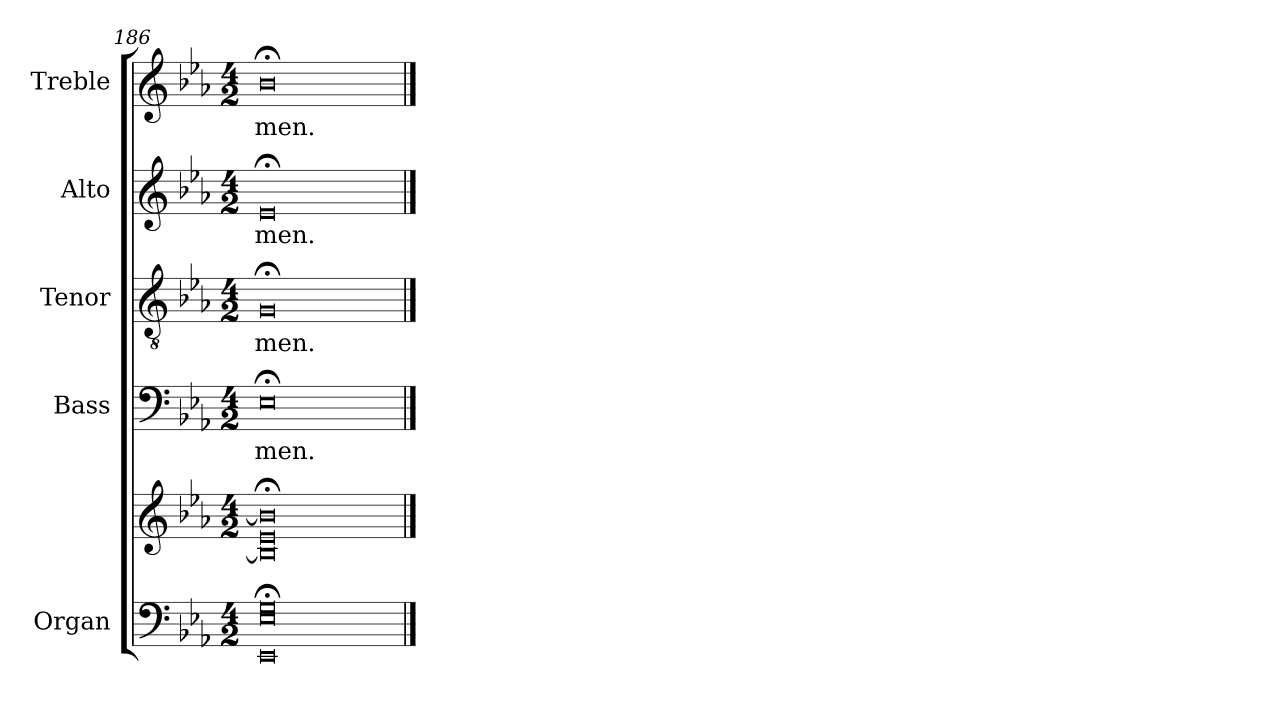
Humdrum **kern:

**kern	**kern	**kern	**text	**kern	**text	**kern	**text	**kern	**text
*part5	*part5	*part4	*part4	*part3	*part3	*part2	*part2	*part1	*part1
*staff6	*staff5	*staff4	*staff4	*staff3	*staff3	*staff2	*staff2	*staff1	*staff1
*I"Organ	*	*I"Bass	*	*I"Tenor	*	*I"Alto	*	*I"Treble	*
*I'Org.	*	*I'B.	*	*I'T.	*	*I'A.	*	*I'Tr.	*
*clefF4	*clefG2	*clefF4	*	*clefGv2	*	*clefG2	*	*clefG2	*
*	*	*	*	*ITrd7c12	*	*	*	*	*
*k[b-e-a-]	*k[b-e-a-]	*k[b-e-a-]	*	*k[b-e-a-]	*	*k[b-e-a-]	*	*k[b-e-a-]	*
*E-:	*E-:	*E-:	*	*E-:	*	*E-:	*	*E-:	*
*M4/2	*M4/2	*M4/2	*	*M4/2	*	*M4/2	*	*M4/2	*
=186	=186	=186	=186	=186	=186	=186	=186	=186	=186
!	!	!	!LO:LY:b:color=#000000	!	!	!	!	!	!
!	!	!	!	!	!LO:LY:b:color=#000000	!	!	!	!
!	!	!	!	!	!	!	!LO:LY:b:color=#000000	!	!
!	!	!	!	!	!	!	!	!	!LO:LY:b:color=#000000
0EE-i; 0E-i; 0Gi;	0B-i]; 0e-i; 0b-i];	0E-;i	-men.	0GG;i	-men.	0e-;i	-men.	0b-;i	-men.
==	==	==	==	==	==	==	==	==	==
*-	*-	*-	*-	*-	*-	*-	*-	*-	*-
